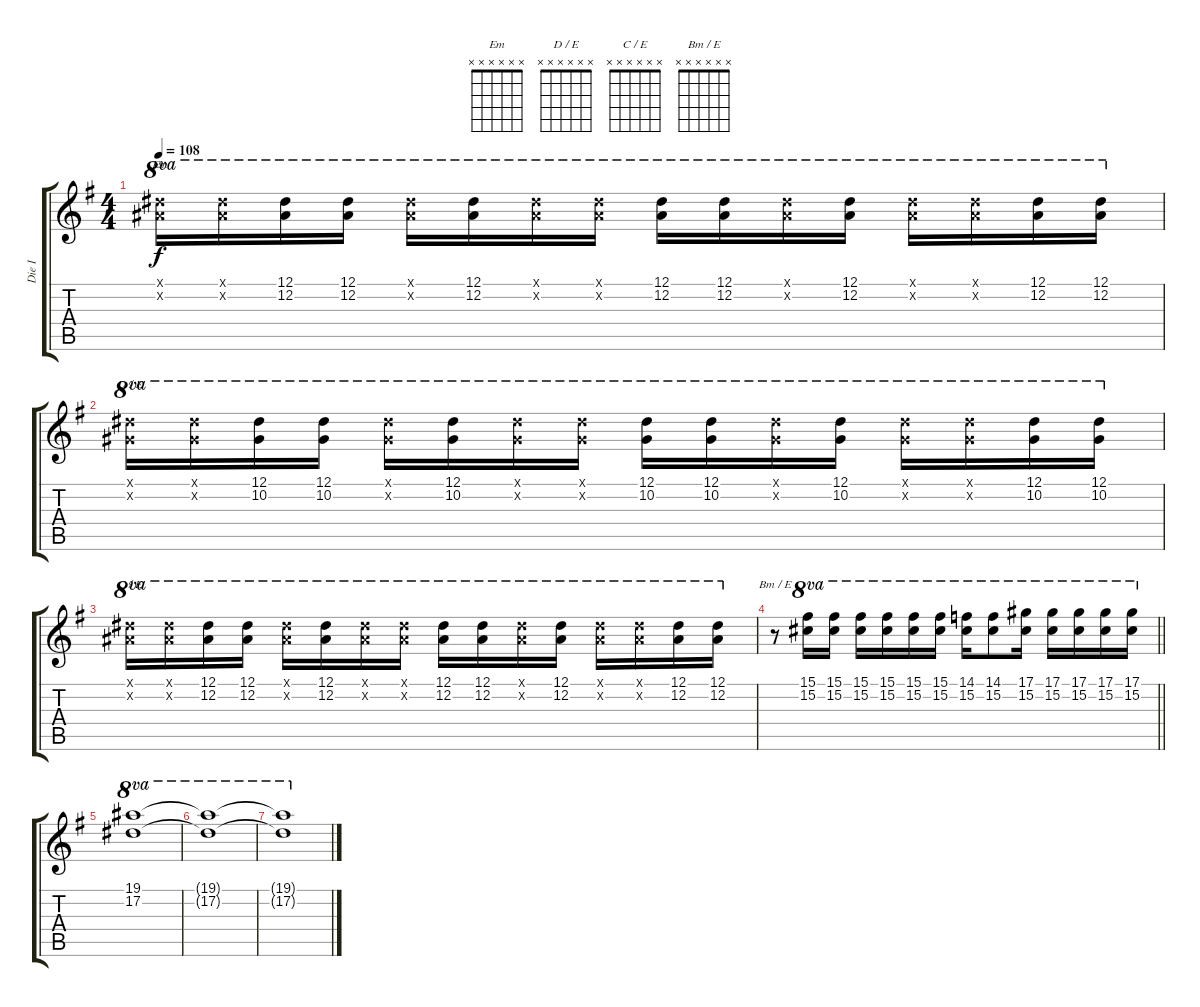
\track ("Die I" "Die I") {instrument electricguitarclean}
\staff {score tabs}
\tuning (Eb4 Bb3 Gb3 Db3 Ab2 Db2) {hide}
\chord ("Em" x x x x x x)
\chord ("D / E" x x x x x x)
\chord ("C / E" x x x x x x)
\chord ("Bm / E" x x x x x x)
\ts (4 4)
\tempo 108
\clef g2
\ks eminor
(12.1{x} 12.2{x}).16{ch "Em" ot 8va dy f} (12.1{x} 12.2{x}).16{ot 8va} (12.1 12.2).16{ot 8va} (12.1 12.2).16{ot 8va} (12.1{x} 12.2{x}).16{ot 8va} (12.1 12.2).16{ot 8va} (12.1{x} 12.2{x}).16{ot 8va} (12.1{x} 12.2{x}).16{ot 8va} (12.1 12.2).16{ot 8va} (12.1 12.2).16{ot 8va} (12.1{x} 12.2{x}).16{ot 8va} (12.1 12.2).16{ot 8va} (12.1{x} 12.2{x}).16{ot 8va} (12.1{x} 12.2{x}).16{ot 8va} (12.1 12.2).16{ot 8va} (12.1 12.2).16{ot 8va} |
(12.1{x} 10.2{x}).16{ch "D / E" ot 8va} (12.1{x} 10.2{x}).16{ot 8va} (12.1 10.2).16{ot 8va} (12.1 10.2).16{ot 8va} (12.1{x} 10.2{x}).16{ot 8va} (12.1 10.2).16{ot 8va} (12.1{x} 10.2{x}).16{ot 8va} (12.1{x} 10.2{x}).16{ot 8va} (12.1 10.2).16{ot 8va} (12.1 10.2).16{ot 8va} (12.1{x} 10.2{x}).16{ot 8va} (12.1 10.2).16{ot 8va} (12.1{x} 10.2{x}).16{ot 8va} (12.1{x} 10.2{x}).16{ot 8va} (12.1 10.2).16{ot 8va} (12.1 10.2).16{ot 8va} |
(12.1{x} 12.2{x}).16{ch "C / E" ot 8va} (12.1{x} 12.2{x}).16{ot 8va} (12.1 12.2).16{ot 8va} (12.1 12.2).16{ot 8va} (12.1{x} 12.2{x}).16{ot 8va} (12.1 12.2).16{ot 8va} (12.1{x} 12.2{x}).16{ot 8va} (12.1{x} 12.2{x}).16{ot 8va} (12.1 12.2).16{ot 8va} (12.1 12.2).16{ot 8va} (12.1{x} 12.2{x}).16{ot 8va} (12.1 12.2).16{ot 8va} (12.1{x} 12.2{x}).16{ot 8va} (12.1{x} 12.2{x}).16{ot 8va} (12.1 12.2).16{ot 8va} (12.1 12.2).16{ot 8va} |
\barLineRight lightlight
r.8{ch "Bm / E"} (15.1 15.2).16{ot 8va} (15.1 15.2).16{ot 8va} (15.1 15.2).16{ot 8va} (15.1 15.2).16{ot 8va} (15.1 15.2).16{ot 8va} (15.1 15.2).16{ot 8va} (14.1 15.2).16{ot 8va} (14.1 15.2).8{ot 8va} (17.1 15.2).16{ot 8va} (17.1 15.2).16{ot 8va} (17.1 15.2).16{ot 8va} (17.1 15.2).16{ot 8va} (17.1 15.2).16{ot 8va} |
(19.1 17.2).1{ot 8va} |
(19.1{t} 17.2{t}).1{ot 8va} |
(19.1{t} 17.2{t}).1{ot 8va}
